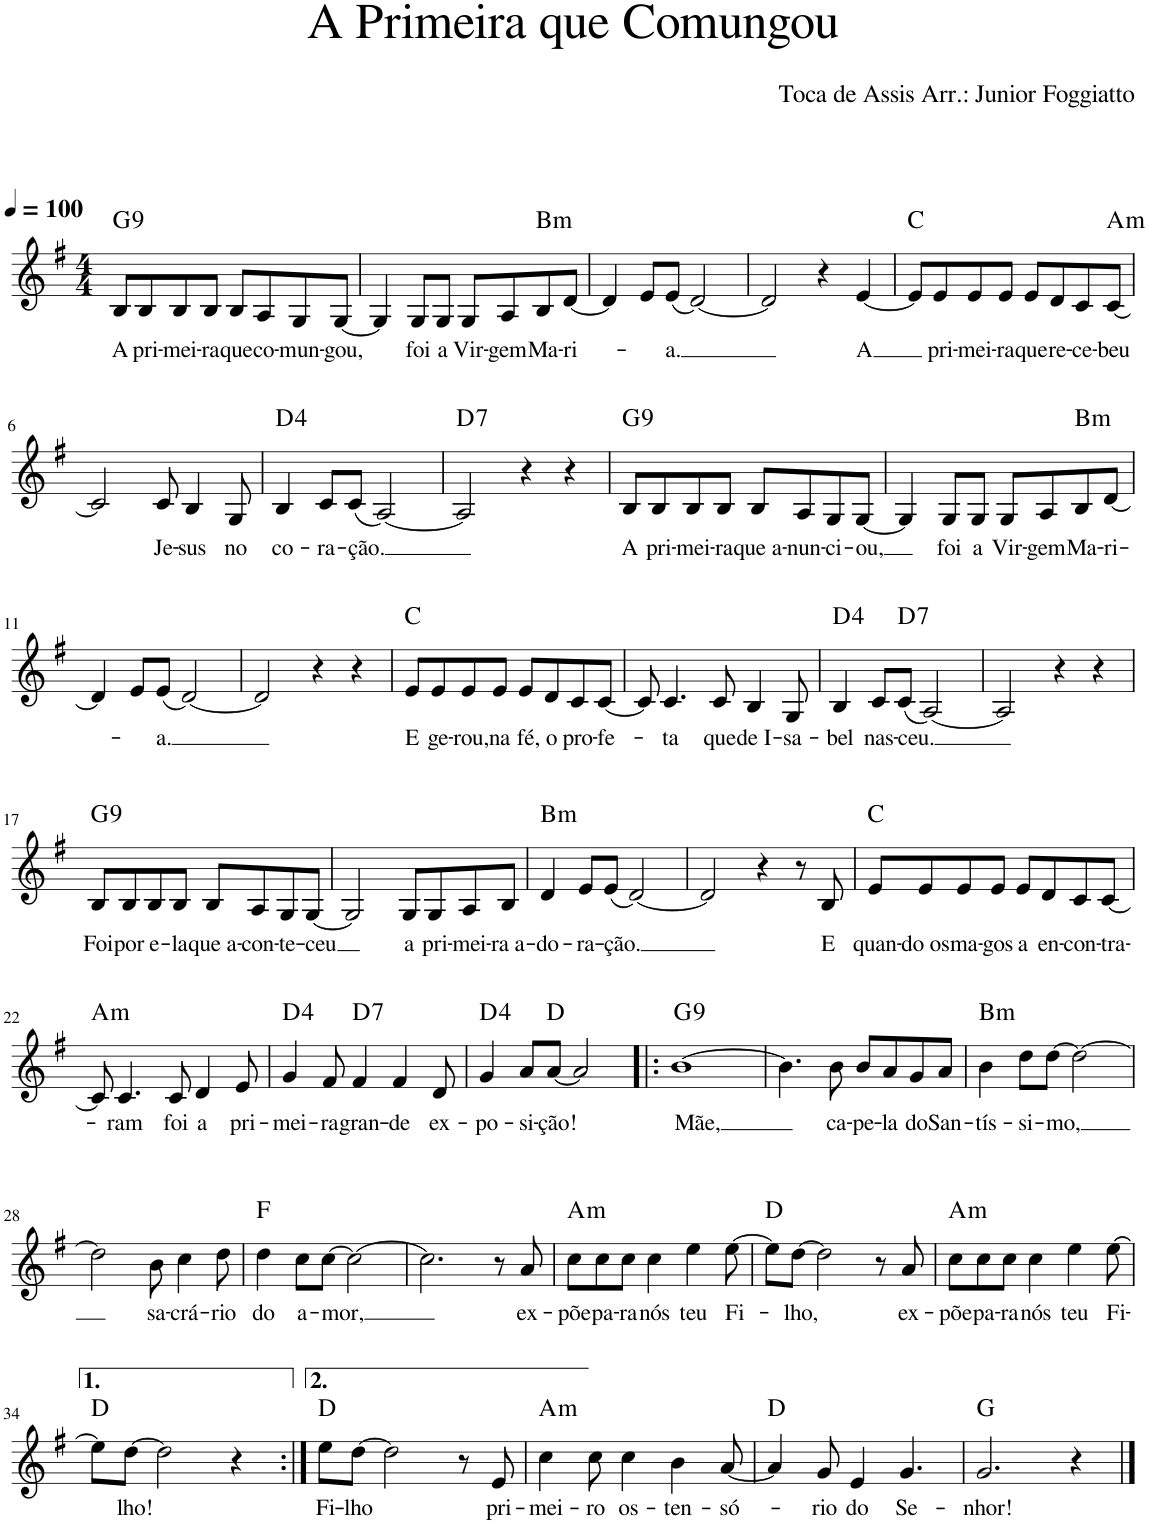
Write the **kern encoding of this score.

**kern	**text	**harte
*part1	*part1	*part1
*staff1	*staff1	*
*I"Voz	*	*
*I'Vo.	*	*
*clefG2	*	*
*k[f#]	*	*
*M4/4	*	*
*MM100	*	*
=1	=1	=1
!	!LO:LY:b	!LO:H:kt=9
8B/L	A	G:9
!	!LO:LY:b	!
8B/	pri-	.
!	!LO:LY:b	!
8B/	-mei-	.
!	!LO:LY:b	!
8B/J	-ra	.
!	!LO:LY:b	!
8B/L	que	.
!	!LO:LY:b	!
8A/	co-	.
!	!LO:LY:b	!
8G/	-mun-	.
!	!LO:LY:b	!
[8G/J	-gou,	.
=2	=2	=2
4G/]	.	.
!	!LO:LY:b	!
8G/L	foi	.
!	!LO:LY:b	!
8G/J	a	.
!	!LO:LY:b	!
8G/L	Vir-	.
!	!LO:LY:b	!
8A/	-gem	.
!	!LO:LY:b	!LO:H:kt=m
8B/	Ma-	B:min
!	!LO:LY:b	!
[8d/J	-ri-	.
=3	=3	=3
4d/]	.	.
8e/L	.	.
!	!LO:LY:b	!
(8e/J	-a.	.
[2d/)	.	.
=4	=4	=4
2d/]	.	.
4r	.	.
!	!LO:LY:b	!
[4e/	A	.
=5	=5	=5
8e/L]	.	C:maj
!	!LO:LY:b	!
8e/	pri-	.
!	!LO:LY:b	!
8e/	-mei-	.
!	!LO:LY:b	!
8e/J	-ra	.
!	!LO:LY:b	!
8e/L	que	.
!	!LO:LY:b	!
8d/	re-	.
!	!LO:LY:b	!
8c/	-ce-	.
!	!LO:LY:b	!LO:H:kt=m
[8c/J	-beu	A:min
!!LO:LB:g=z
=6	=6	=6
2c/]	.	.
!	!LO:LY:b	!
8c/	Je-	.
!	!LO:LY:b	!
4B/	-sus	.
!	!LO:LY:b	!
8G/	no	.
=7	=7	=7
!	!LO:LY:b	!
4B/	co-	D:maj(4)
!	!LO:LY:b	!
8c/L	-ra-	.
!	!LO:LY:b	!
(8c/J	-ção.	.
[2A/)	.	.
=8	=8	=8
!	!	!LO:H:kt=7
2A/]	.	D:7
4r	.	.
4r	.	.
=9	=9	=9
!	!LO:LY:b	!LO:H:kt=9
8B/L	A	G:9
!	!LO:LY:b	!
8B/	pri-	.
!	!LO:LY:b	!
8B/	-mei-	.
!	!LO:LY:b	!
8B/J	-ra	.
!	!LO:LY:b	!
8B/L	que a-	.
!	!LO:LY:b	!
8A/	-nun-	.
!	!LO:LY:b	!
8G/	-ci-	.
!	!LO:LY:b	!
[8G/J	-ou,	.
=10	=10	=10
4G/]	.	.
!	!LO:LY:b	!
8G/L	foi	.
!	!LO:LY:b	!
8G/J	a	.
!	!LO:LY:b	!
8G/L	Vir-	.
!	!LO:LY:b	!
8A/	-gem	.
!	!LO:LY:b	!LO:H:kt=m
8B/	Ma-	B:min
!	!LO:LY:b	!
[8d/J	-ri-	.
!!LO:LB:g=z
=11	=11	=11
4d/]	.	.
8e/L	.	.
!	!LO:LY:b	!
(8e/J	-a.	.
[2d/)	.	.
=12	=12	=12
2d/]	.	.
4r	.	.
4r	.	.
=13	=13	=13
!	!LO:LY:b	!
8e/L	E	C:maj
!	!LO:LY:b	!
8e/	ge-	.
!	!LO:LY:b	!
8e/	-rou,	.
!	!LO:LY:b	!
8e/J	na	.
!	!LO:LY:b	!
8e/L	fé,	.
!	!LO:LY:b	!
8d/	o	.
!	!LO:LY:b	!
8c/	pro-	.
!	!LO:LY:b	!
[8c/J	-fe-	.
=14	=14	=14
8c/]	.	.
!	!LO:LY:b	!
4.c/	-ta	.
!	!LO:LY:b	!
8c/	que	.
!	!LO:LY:b	!
4B/	de I-	.
!	!LO:LY:b	!
8G/	-sa-	.
=15	=15	=15
!	!LO:LY:b	!
4B/	-bel	D:maj(4)
!	!LO:LY:b	!
8c/L	nas-	.
!	!LO:LY:b	!LO:H:kt=7
(8c/J	-ceu.	D:7
[2A/)	.	.
=16	=16	=16
2A/]	.	.
4r	.	.
4r	.	.
!!LO:LB:g=z
=17	=17	=17
!	!LO:LY:b	!LO:H:kt=9
8B/L	Foi	G:9
!	!LO:LY:b	!
8B/	por	.
!	!LO:LY:b	!
8B/	e-	.
!	!LO:LY:b	!
8B/J	-la	.
!	!LO:LY:b	!
8B/L	que a-	.
!	!LO:LY:b	!
8A/	-con-	.
!	!LO:LY:b	!
8G/	-te-	.
!	!LO:LY:b	!
[8G/J	-ceu	.
=18	=18	=18
2G/]	.	.
!	!LO:LY:b	!
8G/L	a	.
!	!LO:LY:b	!
8G/	pri-	.
!	!LO:LY:b	!
8A/	-mei-	.
!	!LO:LY:b	!
8B/J	-ra a-	.
=19	=19	=19
!	!LO:LY:b	!LO:H:kt=m
4d/	-do-	B:min
!	!LO:LY:b	!
8e/L	-ra-	.
!	!LO:LY:b	!
(8e/J	-ção.	.
[2d/)	.	.
=20	=20	=20
2d/]	.	.
4r	.	.
8r	.	.
!	!LO:LY:b	!
8B/	E	.
=21	=21	=21
!	!LO:LY:b	!
8e/L	quan-	C:maj
!	!LO:LY:b	!
8e/	-do os	.
!	!LO:LY:b	!
8e/	ma-	.
!	!LO:LY:b	!
8e/J	-gos	.
!	!LO:LY:b	!
8e/L	a	.
!	!LO:LY:b	!
8d/	en-	.
!	!LO:LY:b	!
8c/	-con-	.
!	!LO:LY:b	!
[8c/J	-tra-	.
!!LO:LB:g=z
=22	=22	=22
!	!	!LO:H:kt=m
8c/]	.	A:min
!	!LO:LY:b	!
4.c/	-ram	.
!	!LO:LY:b	!
8c/	foi	.
!	!LO:LY:b	!
4d/	a	.
!	!LO:LY:b	!
8e/	pri-	.
=23	=23	=23
!	!LO:LY:b	!
4g/	-mei-	D:maj(4)
!	!LO:LY:b	!
8f#/	-ra	.
!	!LO:LY:b	!LO:H:kt=7
4f#/	gran-	D:7
!	!LO:LY:b	!
4f#/	-de	.
!	!LO:LY:b	!
8d/	ex-	.
=24	=24	=24
!	!LO:LY:b	!
4g/	-po-	D:maj(4)
!	!LO:LY:b	!
8a/L	-si-	.
!	!LO:LY:b	!
[8a/J	-ção!	D:maj
2a/]	.	.
=25!|:	=25!|:	=25!|:
!	!LO:LY:b	!LO:H:kt=9
[1b	Mãe,	G:9
=26	=26	=26
4.b\]	.	.
!	!LO:LY:b	!
8b\	ca-	.
!	!LO:LY:b	!
8b/L	-pe-	.
!	!LO:LY:b	!
8a/	-la	.
!	!LO:LY:b	!
8g/	do	.
!	!LO:LY:b	!
8a/J	San-	.
=27	=27	=27
!	!LO:LY:b	!LO:H:kt=m
4b\	-tís-	B:min
!	!LO:LY:b	!
8dd\L	-si-	.
!	!LO:LY:b	!
[8dd\J	-mo,	.
2dd\_	.	.
!!LO:LB:g=z
=28	=28	=28
2dd\]	.	.
!	!LO:LY:b	!
8b\	sa-	.
!	!LO:LY:b	!
4cc\	-crá-	.
!	!LO:LY:b	!
8dd\	-rio	.
=29	=29	=29
!	!LO:LY:b	!
4dd\	do	F:maj
!	!LO:LY:b	!
8cc\L	a-	.
!	!LO:LY:b	!
[8cc\J	-mor,	.
2cc\_	.	.
=30	=30	=30
2.cc\]	.	.
8r	.	.
!	!LO:LY:b	!
8a/	ex-	.
=31	=31	=31
!	!LO:LY:b	!LO:H:kt=m
8cc\L	-põe	A:min
!	!LO:LY:b	!
8cc\	pa-	.
!	!LO:LY:b	!
8cc\J	-ra	.
!	!LO:LY:b	!
4cc\	nós	.
!	!LO:LY:b	!
4ee\	teu	.
!	!LO:LY:b	!
[8ee\	Fi-	.
=32	=32	=32
8ee\L]	.	D:maj
!	!LO:LY:b	!
[8dd\J	-lho,	.
2dd\]	.	.
8r	.	.
!	!LO:LY:b	!
8a/	ex-	.
=33	=33	=33
!	!LO:LY:b	!LO:H:kt=m
8cc\L	-põe	A:min
!	!LO:LY:b	!
8cc\	pa-	.
!	!LO:LY:b	!
8cc\J	-ra	.
!	!LO:LY:b	!
4cc\	nós	.
!	!LO:LY:b	!
4ee\	teu	.
!	!LO:LY:b	!
[8ee\	Fi-	.
!!LO:LB:g=z
=34	=34	=34
8ee\L]	.	D:maj
!	!LO:LY:b	!
[8dd\J	-lho!	.
2dd\]	.	.
4r	.	.
=35:|!	=35:|!	=35:|!
!	!LO:LY:b	!
8ee\L	Fi-	D:maj
!	!LO:LY:b	!
[8dd\J	-lho	.
2dd\]	.	.
8r	.	.
!	!LO:LY:b	!
8e/	pri-	.
=36	=36	=36
!	!LO:LY:b	!LO:H:kt=m
4cc\	-mei-	A:min
!	!LO:LY:b	!
8cc\	-ro	.
!	!LO:LY:b	!
4cc\	os-	.
!	!LO:LY:b	!
4b\	-ten-	.
!	!LO:LY:b	!
[8a/	-só-	.
=37	=37	=37
4a/]	.	D:maj
!	!LO:LY:b	!
8g/	-rio	.
!	!LO:LY:b	!
4e/	do	.
!	!LO:LY:b	!
4.g/	Se-	.
=38	=38	=38
!	!LO:LY:b	!
2.g/	-nhor!	G:maj
4r	.	.
==	==	==
*-	*-	*-
